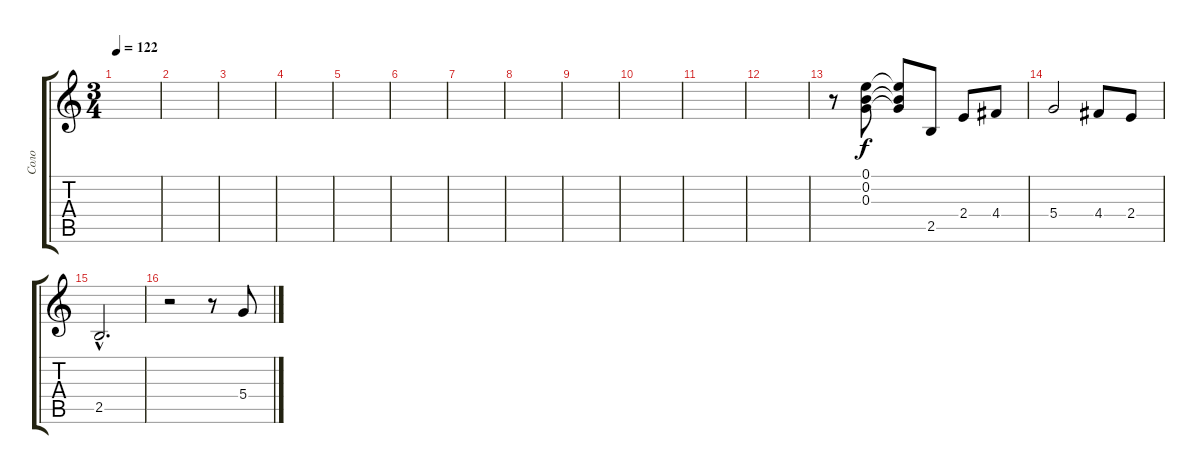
\track ("Соло" "Соло") {instrument electricguitarmuted}
\staff {score tabs}
\tuning (E4 B3 G3 D3 A2 E2) {hide}
\ts (3 4)
\tempo 122
\clef g2
\ks c
|
|
|
|
|
|
|
|
|
|
|
|
r.8 (0.1 0.2 0.3).8 (0.1{t} 0.2{t} 0.3{t}).8 2.5.8 2.4.8 4.4.8 |
5.4.2 4.4.8 2.4.8 |
2.5{hac}.2{d} |
r.2 r.8 5.4.8
